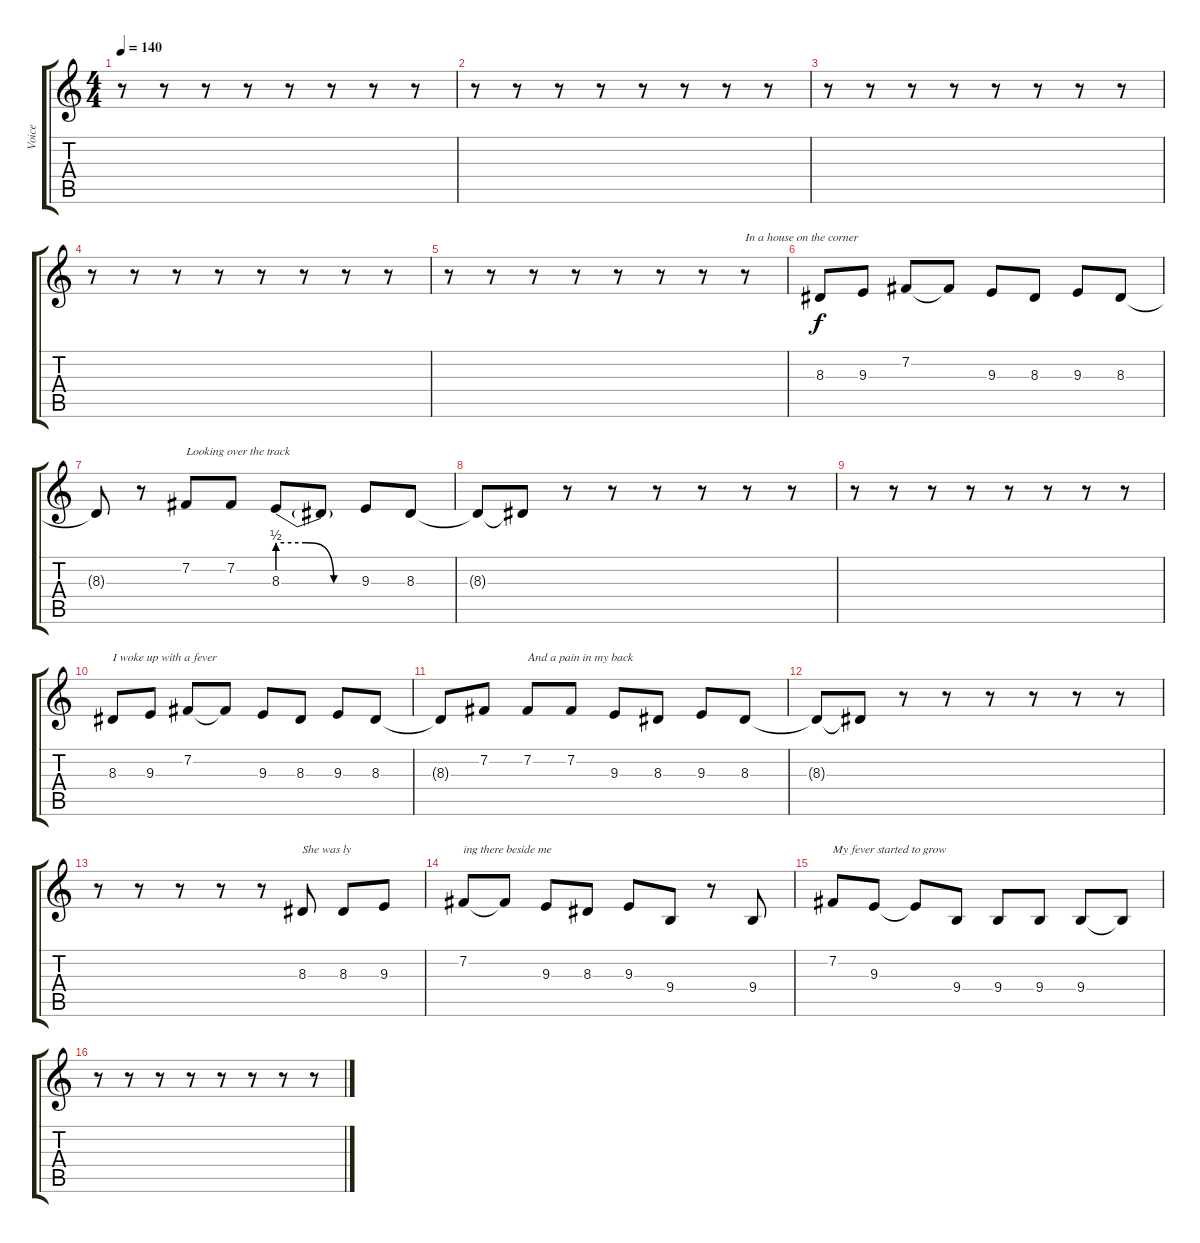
\track ("Voice" "Voice") {instrument lead5charang}
\staff {score tabs}
\tuning (E4 B3 G3 D3 A2 E2) {hide}
\ts (4 4)
\tempo 140
\clef g2
\ks c
r.8{dy f} r.8 r.8 r.8 r.8 r.8 r.8 r.8 |
r.8 r.8 r.8 r.8 r.8 r.8 r.8 r.8 |
r.8 r.8 r.8 r.8 r.8 r.8 r.8 r.8 |
r.8 r.8 r.8 r.8 r.8 r.8 r.8 r.8 |
r.8 r.8 r.8 r.8 r.8 r.8 r.8 r.8{txt "In a house on the corner"} |
8.3.8 9.3.8 7.2.8 7.2{t}.8 9.3.8 8.3.8 9.3.8 8.3.8 |
8.3{t}.8 r.8 7.2.8{txt "Looking over the track"} 7.2.8 8.3{be (custom 0 2 20 2 40 0 60 0)}.8 8.3{t}.8 9.3.8 8.3.8 |
8.3{t}.8 8.3{t}.8 r.8 r.8 r.8 r.8 r.8 r.8 |
r.8 r.8 r.8 r.8 r.8 r.8 r.8 r.8 |
8.3.8{txt "I woke up with a fever"} 9.3.8 7.2.8 7.2{t}.8 9.3.8 8.3.8 9.3.8 8.3.8 |
8.3{t}.8 7.2.8 7.2.8{txt "And a pain in my back"} 7.2.8 9.3.8 8.3.8 9.3.8 8.3.8 |
8.3{t}.8 8.3{t}.8 r.8 r.8 r.8 r.8 r.8 r.8 |
r.8 r.8 r.8 r.8 r.8 8.3.8{txt "She was ly"} 8.3.8 9.3.8 |
7.2.8{txt "ing there beside me"} 7.2{t}.8 9.3.8 8.3.8 9.3.8 9.4.8 r.8 9.4.8 |
7.2.8{txt "My fever started to grow"} 9.3.8 9.3{t}.8 9.4.8 9.4.8 9.4.8 9.4.8 9.4{t}.8 |
r.8 r.8 r.8 r.8 r.8 r.8 r.8 r.8
